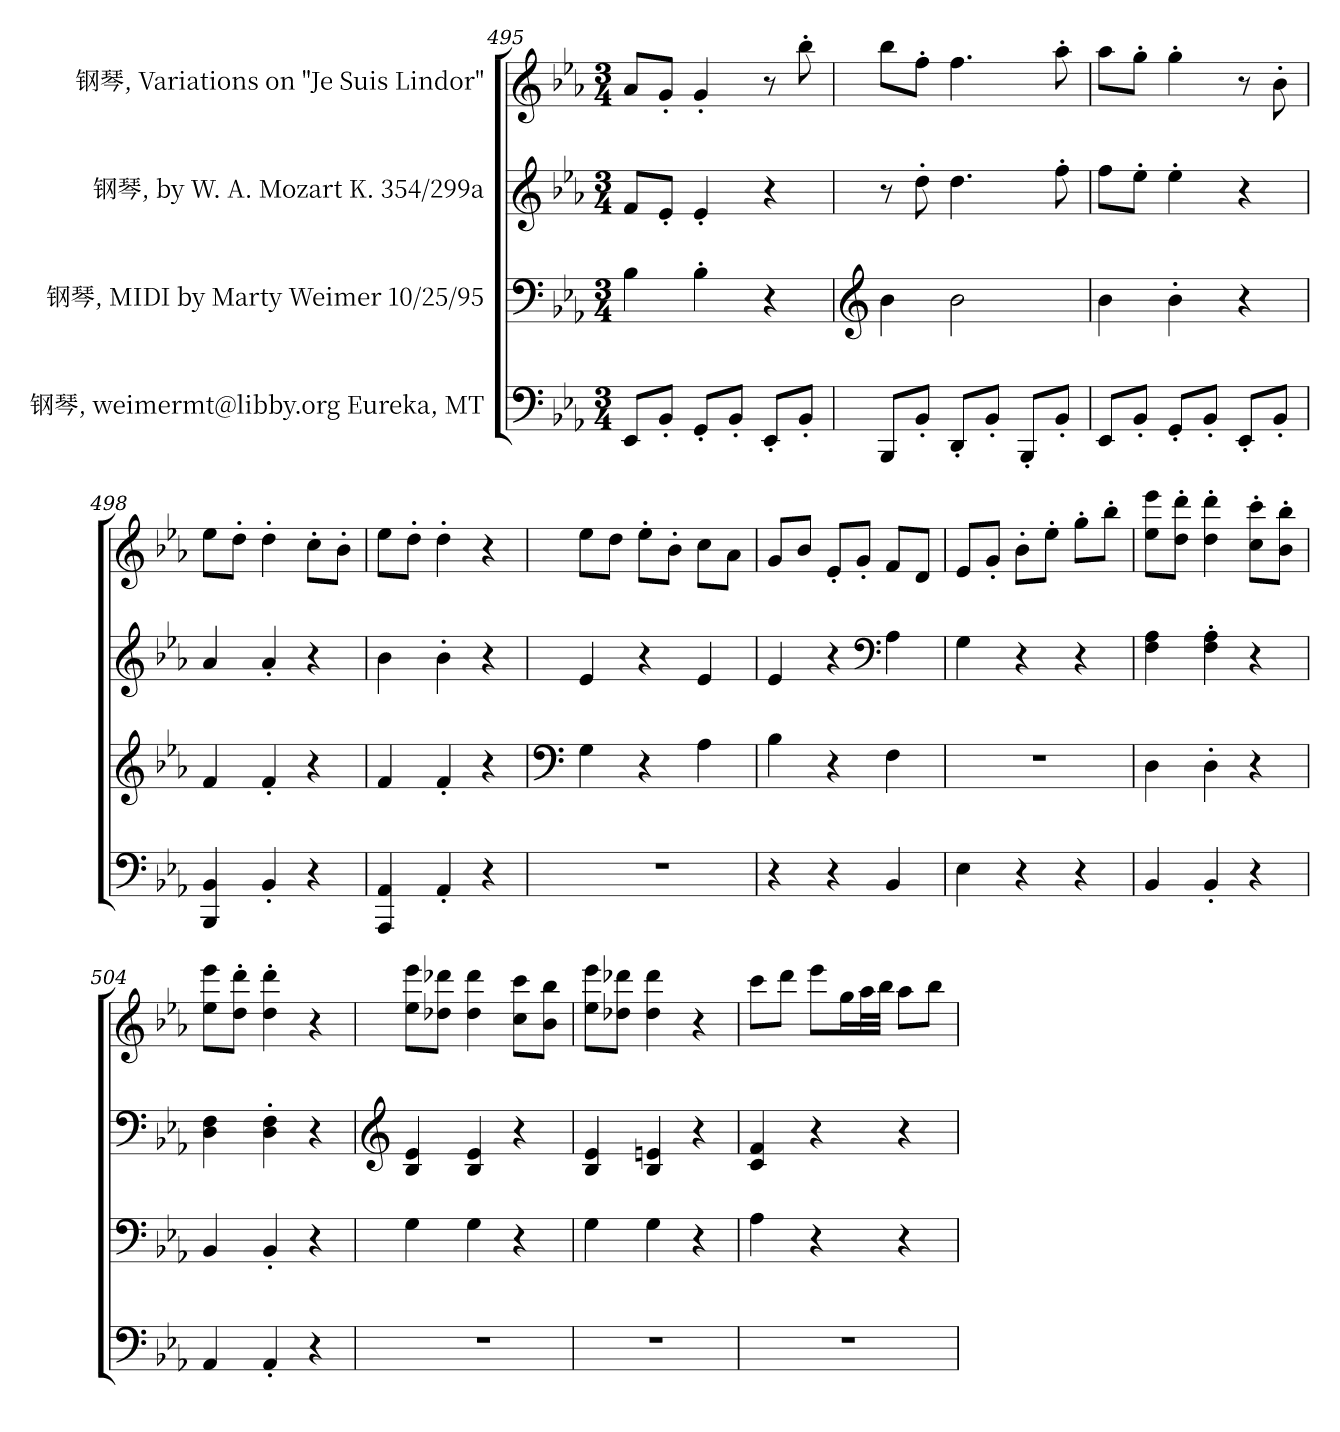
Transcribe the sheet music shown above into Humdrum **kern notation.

**kern	**kern	**kern	**kern
*part4	*part3	*part2	*part1
*staff4	*staff3	*staff2	*staff1
*I"钢琴, weimermt@libby.org  Eureka, MT	*I"钢琴, MIDI by Marty Weimer 10/25/95	*I"钢琴, by W. A. Mozart  K. 354/299a	*I"钢琴, Variations on &quot;Je Suis Lindor&quot;
*clefF4	*clefF4	*clefG2	*clefG2
*k[b-e-a-]	*k[b-e-a-]	*k[b-e-a-]	*k[b-e-a-]
*M3/4	*M3/4	*M3/4	*M3/4
=495	=495	=495	=495
8EE-/L	4B-\	8f/L	8a-/L
8BB-'/J	.	8e-'/J	8g'/J
8GG'/L	4B-'\	4e-'/	4g'/
8BB-'/J	.	.	.
8EE-'/L	4r	4r	8r
8BB-'/J	.	.	8bb-'\
=496	=496	=496	=496
*	*clefG2	*	*
8BBB-/L	4b-\	8r	8bb-\L
8BB-'/J	.	8dd'\	8ff'\J
8DD'/L	2b-\	4.dd\	4.ff\
8BB-'/J	.	.	.
8BBB-'/L	.	.	.
8BB-'/J	.	8ff'\	8aa-'\
=497	=497	=497	=497
8EE-/L	4b-\	8ff\L	8aa-\L
8BB-'/J	.	8ee-'\J	8gg'\J
8GG'/L	4b-'\	4ee-'\	4gg'\
8BB-'/J	.	.	.
8EE-'/L	4r	4r	8r
8BB-'/J	.	.	8b-'\
!!LO:LB:g=z
=498	=498	=498	=498
4BBB-/ 4BB-/	4f/	4a-/	8ee-\L
.	.	.	8dd'\J
4BB-'/	4f'/	4a-'/	4dd'\
4r	4r	4r	8cc'\L
.	.	.	8b-'\J
=499	=499	=499	=499
4AAA-/ 4AA-/	4f/	4b-\	8ee-\L
.	.	.	8dd'\J
4AA-'/	4f'/	4b-'\	4dd'\
4r	4r	4r	4r
=500	=500	=500	=500
*	*clefF4	*	*
2.r	4G\	4e-/	8ee-\L
.	.	.	8dd\J
.	4r	4r	8ee-'\L
.	.	.	8b-'\J
.	4A-\	4e-/	8cc\L
.	.	.	8a-\J
=501	=501	=501	=501
4r	4B-\	4e-/	8g/L
.	.	.	8b-/J
4r	4r	4r	8e-'/L
.	.	.	8g'/J
*	*	*clefF4	*
4BB-/	4F\	4A-\	8f/L
.	.	.	8d/J
=502	=502	=502	=502
4E-\	2.r	4G\	8e-/L
.	.	.	8g'/J
4r	.	4r	8b-'\L
.	.	.	8ee-'\J
4r	.	4r	8gg'\L
.	.	.	8bb-'\J
=503	=503	=503	=503
4BB-/	4D\	4F\ 4A-\	8ee-\ 8eee-\L
.	.	.	8dd\' 8ddd\'J
4BB-'/	4D'\	4F\' 4A-\'	4dd\' 4ddd\'
4r	4r	4r	8cc\' 8ccc\'L
.	.	.	8b-\' 8bb-\'J
!!LO:PB:g=z
=504	=504	=504	=504
4AA-/	4BB-/	4D\ 4F\	8ee-\ 8eee-\L
.	.	.	8dd\' 8ddd\'J
4AA-'/	4BB-'/	4D\' 4F\'	4dd\' 4ddd\'
4r	4r	4r	4r
=505	=505	=505	=505
*	*	*clefG2	*
2.r	4G\	4B-/ 4e-/	8ee-\ 8eee-\L
.	.	.	8dd-X\ 8ddd-X\J
.	4G\	4B-/ 4e-/	4dd-\ 4ddd-\
.	4r	4r	8cc\ 8ccc\L
.	.	.	8b-\ 8bb-\J
=506	=506	=506	=506
2.r	4G\	4B-/ 4e-/	8ee-\ 8eee-\L
.	.	.	8dd-X\ 8ddd-X\J
.	4G\	4B-/ 4en/	4dd-\ 4ddd-\
.	4r	4r	4r
=507	=507	=507	=507
2.r	4A-\	4c/ 4f/	8ccc\L
.	.	.	8ddd\J
.	4r	4r	8eee-\L
.	.	.	16gg\L
.	.	.	32aa-\L
.	.	.	32bb-\JJJ
.	4r	4r	8aa-\L
.	.	.	8bb-\J
=	=	=	=
*-	*-	*-	*-
